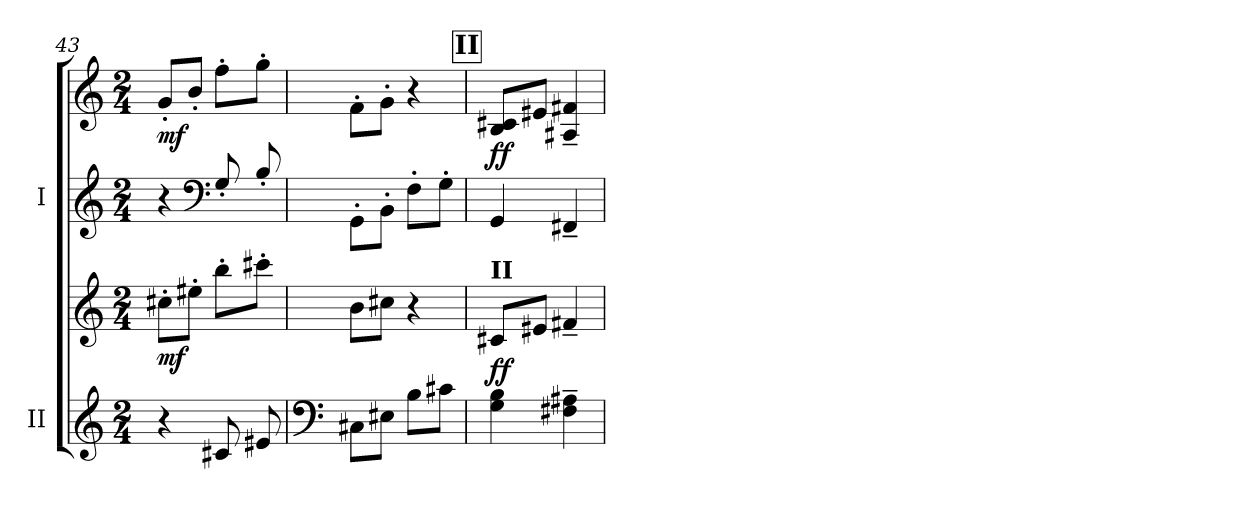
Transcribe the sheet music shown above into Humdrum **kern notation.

**kern	**kern	**dynam	**kern	**kern	**dynam
*part2	*part2	*part2	*part1	*part1	*part1
*staff4	*staff3	*staff3/4	*staff2	*staff1	*staff1/2
*I"II	*	*	*I"I	*	*
*I'II	*	*	*I'I	*	*
*clefG2	*clefG2	*	*clefG2	*clefG2	*
*k[]	*k[]	*	*k[]	*k[]	*
*M2/4	*M2/4	*	*M2/4	*M2/4	*
=43	=43	=43	=43	=43	=43
!	!	!LO:DY:b	!	!	!LO:DY:b
4r	8cc#X'\L	mf	4r	8g'/L	mf
.	8ee#X'\J	.	.	8b'/J	.
*	*	*	*clefF4	*	*
8c#X/L	8bb'\L	.	8G'/L	8ff'\L	.
8e#X/	8ccc#X'\J	.	8B'/	8gg'\J	.
=44	=44	=44	=44	=44	=44
*clefF4	*	*	*	*	*
*^	*^	*	*^	*^	*
4ryy	8C#X\L	4ryy	8b\	.	4ryy	8GG'\L	4ryy	8f'\	.
.	8E#X\J	.	8cc#X\J	.	.	8BB'\J	.	8g'\J	.
4ryy	8B\L	4r	4ryy	.	4ryy	8F'\L	4r	4ryy	.
.	8c#X\J	.	.	.	.	8G'\J	.	.	.
*	*	*v	*v	*	*	*	*v	*v	*
!!LO:LB:g=z
!!LO:REH:place=s1:a:B:t=II
=45	=45	=45	=45	=45	=45	=45	=45
!	!	!	!	!LO:TX:a:i:t=pesante	!	!	!
!	!	!LO:TX:a:B:t=II	!	!	!	!	!
!LO:TX:a:i:t=pesante	!	!	!	!	!	!	!
!	!	!	!LO:DY:b	!	!	!	!LO:DY:b
*v	*v	*	*	*v	*v	*	*
4G\ 4B\	8c#X/L	ff	4GG/	8B/ 8c#X/L	ff
.	8e#X/J	.	.	8e#X/J	.
4F#X\~ 4A#X\~	4f#X~/	.	4FF#X~/	4A#X/~ 4f#X/~	.
=	=	=	=	=	=
*-	*-	*-	*-	*-	*-
